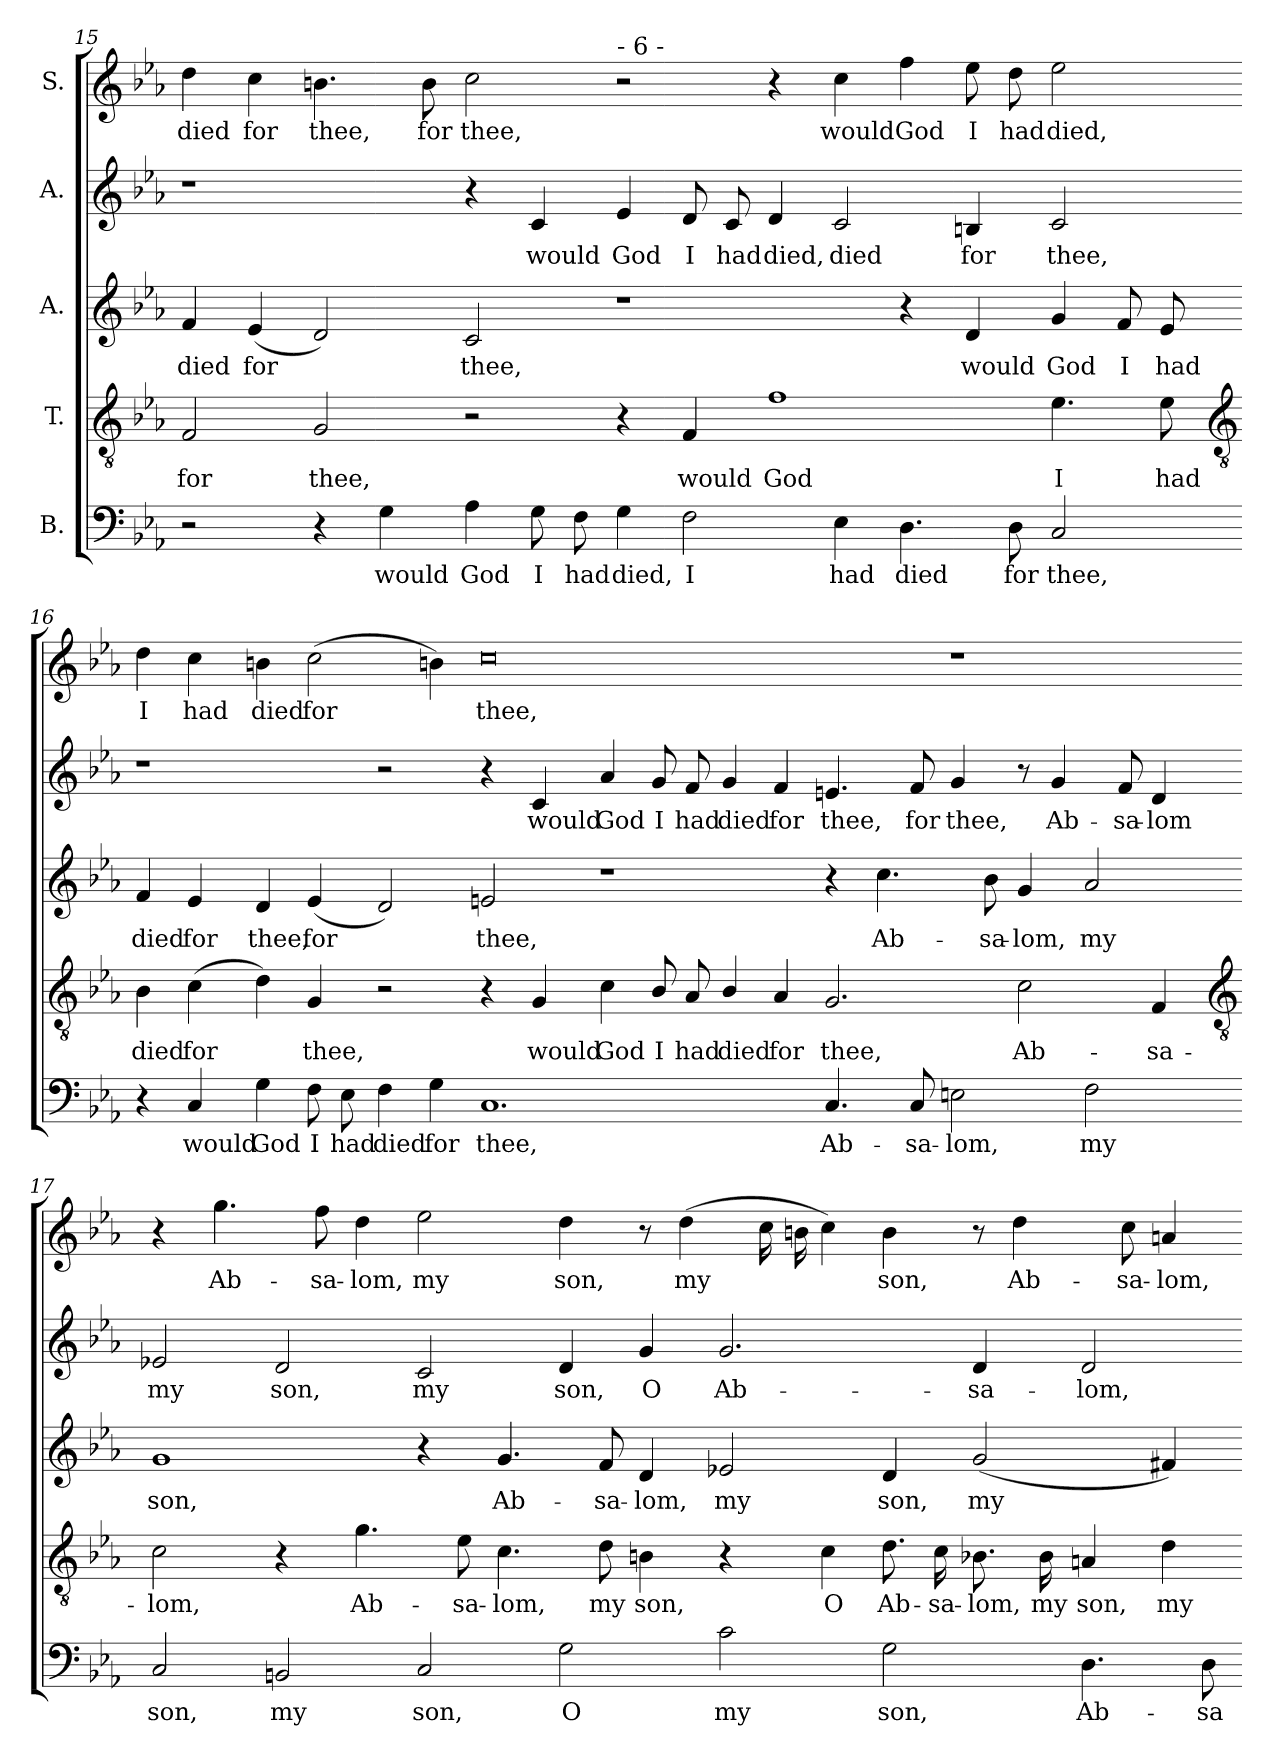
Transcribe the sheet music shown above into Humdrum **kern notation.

**kern	**text	**kern	**text	**kern	**text	**kern	**text	**kern	**text
*part5	*part5	*part4	*part4	*part3	*part3	*part2	*part2	*part1	*part1
*staff5	*staff5	*staff4	*staff4	*staff3	*staff3	*staff2	*staff2	*staff1	*staff1
*I"B.	*	*I"T.	*	*I"A.	*	*I"A.	*	*I"S.	*
!!LO:LB:g=z
*clefF4	*	*clefGv2	*	*clefG2	*	*clefG2	*	*clefG2	*
*k[b-e-a-]	*	*k[b-e-a-]	*	*k[b-e-a-]	*	*k[b-e-a-]	*	*k[b-e-a-]	*
*E-:	*	*E-:	*	*E-:	*	*E-:	*	*E-:	*
=15	=15	=15	=15	=15	=15	=15	=15	=15	=15
!	!	!	!LO:LY:b	!	!LO:LY:b	!	!	!	!LO:LY:b
2r	.	2F	for	4f	died	1r	.	4dd	died
!	!	!	!	!	!LO:LY:b	!	!	!	!LO:LY:b
.	.	.	.	(<4e-	for	.	.	4cc	for
!	!	!	!LO:LY:b	!	!	!	!	!	!LO:LY:b
4r	.	2G	thee,	2d)	.	.	.	4.bn	thee,
!	!LO:LY:b	!	!	!	!	!	!	!	!
4G	would	.	.	.	.	.	.	.	.
!	!	!	!	!	!	!	!	!	!LO:LY:b
.	.	.	.	.	.	.	.	8b	for
!	!LO:LY:b	!	!	!	!LO:LY:b	!	!	!	!LO:LY:b
4A-	God	2r	.	2c	thee,	4r	.	2cc	thee,
!	!LO:LY:b	!	!	!	!	!	!LO:LY:b	!	!
8G	I	.	.	.	.	4c	would	.	.
!	!LO:LY:b	!	!	!	!	!	!	!	!
8F	had	.	.	.	.	.	.	.	.
!	!	!	!	!	!	!	!	!LO:TX:a:t=- 6 -	!
!	!LO:LY:b	!	!	!	!	!	!LO:LY:b	!	!
4G	died,	4r	.	1r	.	4e-	God	2r	.
!	!LO:LY:b	!	!LO:LY:b	!	!	!	!LO:LY:b	!	!
2F	I	4F	would	.	.	8d	I	.	.
!	!	!	!	!	!	!	!LO:LY:b	!	!
.	.	.	.	.	.	8c	had	.	.
!	!	!	!LO:LY:b	!	!	!	!LO:LY:b	!	!
.	.	1f	God	.	.	4d	died,	4r	.
!	!LO:LY:b	!	!	!	!	!	!LO:LY:b	!	!LO:LY:b
4E-	had	.	.	.	.	2c	died	4cc	would
!	!LO:LY:b	!	!	!	!	!	!	!	!LO:LY:b
4.D	died	.	.	4r	.	.	.	4ff	God
!	!	!	!	!	!LO:LY:b	!	!LO:LY:b	!	!LO:LY:b
.	.	.	.	4d	would	4Bn	for	8ee-	I
!	!LO:LY:b	!	!	!	!	!	!	!	!LO:LY:b
8D	for	.	.	.	.	.	.	8dd	had
!	!LO:LY:b	!	!LO:LY:b	!	!LO:LY:b	!	!LO:LY:b	!	!LO:LY:b
2C	thee,	4.e-	I	4g	God	2c	thee,	2ee-	died,
!	!	!	!	!	!LO:LY:b	!	!	!	!
.	.	.	.	8f	I	.	.	.	.
!	!	!	!LO:LY:b	!	!LO:LY:b	!	!	!	!
.	.	8e-	had	8e-	had	.	.	.	.
!!LO:LB:g=z
=16-	=16-	=16-	=16-	=16-	=16-	=16-	=16-	=16-	=16-
*	*	*clefGv2	*	*	*	*	*	*	*
!	!	!	!LO:LY:b	!	!LO:LY:b	!	!	!	!LO:LY:b
4r	.	4B-	died	4f	died	1r	.	4dd	I
!	!LO:LY:b	!	!LO:LY:b	!	!LO:LY:b	!	!	!	!LO:LY:b
4C	would	(>4c	for	4e-	for	.	.	4cc	had
!	!LO:LY:b	!	!	!	!LO:LY:b	!	!	!	!LO:LY:b
4G	God	4d)	.	4d	thee,	.	.	4bn	died
!	!LO:LY:b	!	!LO:LY:b	!	!LO:LY:b	!	!	!	!LO:LY:b
8F	I	4G	thee,	(<4e-	for	.	.	(>2cc	for
!	!LO:LY:b	!	!	!	!	!	!	!	!
8E-	had	.	.	.	.	.	.	.	.
!	!LO:LY:b	!	!	!	!	!	!	!	!
4F	died	2r	.	2d)	.	2r	.	.	.
!	!LO:LY:b	!	!	!	!	!	!	!	!
4G	for	.	.	.	.	.	.	4bn)	.
!	!LO:LY:b	!	!	!	!LO:LY:b	!	!	!	!LO:LY:b
1.C	thee,	4r	.	2en	thee,	4r	.	0cc	thee,
!	!	!	!LO:LY:b	!	!	!	!LO:LY:b	!	!
.	.	4G	would	.	.	4c	would	.	.
!	!	!	!LO:LY:b	!	!	!	!LO:LY:b	!	!
.	.	4c	God	1r	.	4a-	God	.	.
!	!	!	!LO:LY:b	!	!	!	!LO:LY:b	!	!
.	.	8B-/	I	.	.	8g	I	.	.
!	!	!	!LO:LY:b	!	!	!	!LO:LY:b	!	!
.	.	8A-/	had	.	.	8f	had	.	.
!	!	!	!LO:LY:b	!	!	!	!LO:LY:b	!	!
.	.	4B-/	died	.	.	4g	died	.	.
!	!	!	!LO:LY:b	!	!	!	!LO:LY:b	!	!
.	.	4A-	for	.	.	4f	for	.	.
!	!LO:LY:b	!	!LO:LY:b	!	!	!	!LO:LY:b	!	!
4.C	Ab-	2.G	thee,	4r	.	4.en	thee,	.	.
!	!	!	!	!	!LO:LY:b	!	!	!	!
.	.	.	.	4.cc	Ab-	.	.	.	.
!	!LO:LY:b	!	!	!	!	!	!LO:LY:b	!	!
8C	-sa-	.	.	.	.	8f	for	.	.
!	!LO:LY:b	!	!	!	!	!	!LO:LY:b	!	!
2En	-lom,	.	.	.	.	4g	thee,	1r	.
!	!	!	!	!	!LO:LY:b	!	!	!	!
.	.	.	.	8b-	-sa-	.	.	.	.
!	!	!	!LO:LY:b	!	!LO:LY:b	!	!	!	!
.	.	2c	Ab-	4g	-lom,	8r	.	.	.
!	!	!	!	!	!	!	!LO:LY:b	!	!
.	.	.	.	.	.	4g	Ab-	.	.
!	!LO:LY:b	!	!	!	!LO:LY:b	!	!	!	!
2F	my	.	.	2a-	my	.	.	.	.
!	!	!	!	!	!	!	!LO:LY:b	!	!
.	.	.	.	.	.	8f	-sa-	.	.
!	!	!	!LO:LY:b	!	!	!	!LO:LY:b	!	!
.	.	4F	-sa-	.	.	4d	-lom	.	.
!!LO:LB:g=z
=17-	=17-	=17-	=17-	=17-	=17-	=17-	=17-	=17-	=17-
*	*	*clefGv2	*	*	*	*	*	*	*
!	!LO:LY:b	!	!LO:LY:b	!	!LO:LY:b	!	!LO:LY:b	!	!
2C	son,	2c	-lom,	1g	son,	2e-	my	4r	.
!	!	!	!	!	!	!	!	!	!LO:LY:b
.	.	.	.	.	.	.	.	4.gg	Ab-
!	!LO:LY:b	!	!	!	!	!	!LO:LY:b	!	!
2BBn	my	4r	.	.	.	2d	son,	.	.
!	!	!	!	!	!	!	!	!	!LO:LY:b
.	.	.	.	.	.	.	.	8ff	-sa-
!	!	!	!LO:LY:b	!	!	!	!	!	!LO:LY:b
.	.	4.g	Ab-	.	.	.	.	4dd	-lom,
!	!LO:LY:b	!	!	!	!	!	!LO:LY:b	!	!LO:LY:b
2C	son,	.	.	4r	.	2c	my	2ee-	my
!	!	!	!LO:LY:b	!	!	!	!	!	!
.	.	8e-	-sa-	.	.	.	.	.	.
!	!	!	!LO:LY:b	!	!LO:LY:b	!	!	!	!
.	.	4.c	-lom,	4.g	Ab-	.	.	.	.
!	!LO:LY:b	!	!	!	!	!	!LO:LY:b	!	!LO:LY:b
2G	O	.	.	.	.	4d	son,	4dd	son,
!	!	!	!LO:LY:b	!	!LO:LY:b	!	!	!	!
.	.	8d	my	8f	-sa-	.	.	.	.
!	!	!	!LO:LY:b	!	!LO:LY:b	!	!LO:LY:b	!	!
.	.	4Bn	son,	4d	-lom,	4g	O	8r	.
!	!	!	!	!	!	!	!	!	!LO:LY:b
.	.	.	.	.	.	.	.	(>4dd	my
!	!LO:LY:b	!	!	!	!LO:LY:b	!	!LO:LY:b	!	!
2c	my	4r	.	2e-	my	2.g	Ab-	.	.
.	.	.	.	.	.	.	.	16cc	.
.	.	.	.	.	.	.	.	16bn	.
!	!	!	!LO:LY:b	!	!	!	!	!	!
.	.	4c	O	.	.	.	.	4cc)	.
!	!LO:LY:b	!	!LO:LY:b	!	!LO:LY:b	!	!	!	!LO:LY:b
2G	son,	8.d	Ab-	4d	son,	.	.	4b	son,
!	!	!	!LO:LY:b	!	!	!	!	!	!
.	.	16c	-sa-	.	.	.	.	.	.
!	!	!	!LO:LY:b	!	!LO:LY:b	!	!LO:LY:b	!	!
.	.	8.B-X	-lom,	(<2g	my	4d	-sa-	8r	.
!	!	!	!	!	!	!	!	!	!LO:LY:b
.	.	.	.	.	.	.	.	4dd	Ab-
!	!	!	!LO:LY:b	!	!	!	!	!	!
.	.	16B-	my	.	.	.	.	.	.
!	!LO:LY:b	!	!LO:LY:b	!	!	!	!LO:LY:b	!	!
4.D	Ab-	4An	son,	.	.	2d	-lom,	.	.
!	!	!	!	!	!	!	!	!	!LO:LY:b
.	.	.	.	.	.	.	.	8cc	-sa-
!	!	!	!LO:LY:b	!	!	!	!	!	!LO:LY:b
.	.	4d	my	4f#X)	.	.	.	4an	-lom,
!	!LO:LY:b	!	!	!	!	!	!	!	!
8D	-sa-	.	.	.	.	.	.	.	.
=-	=-	=-	=-	=-	=-	=-	=-	=-	=-
*-	*-	*-	*-	*-	*-	*-	*-	*-	*-
